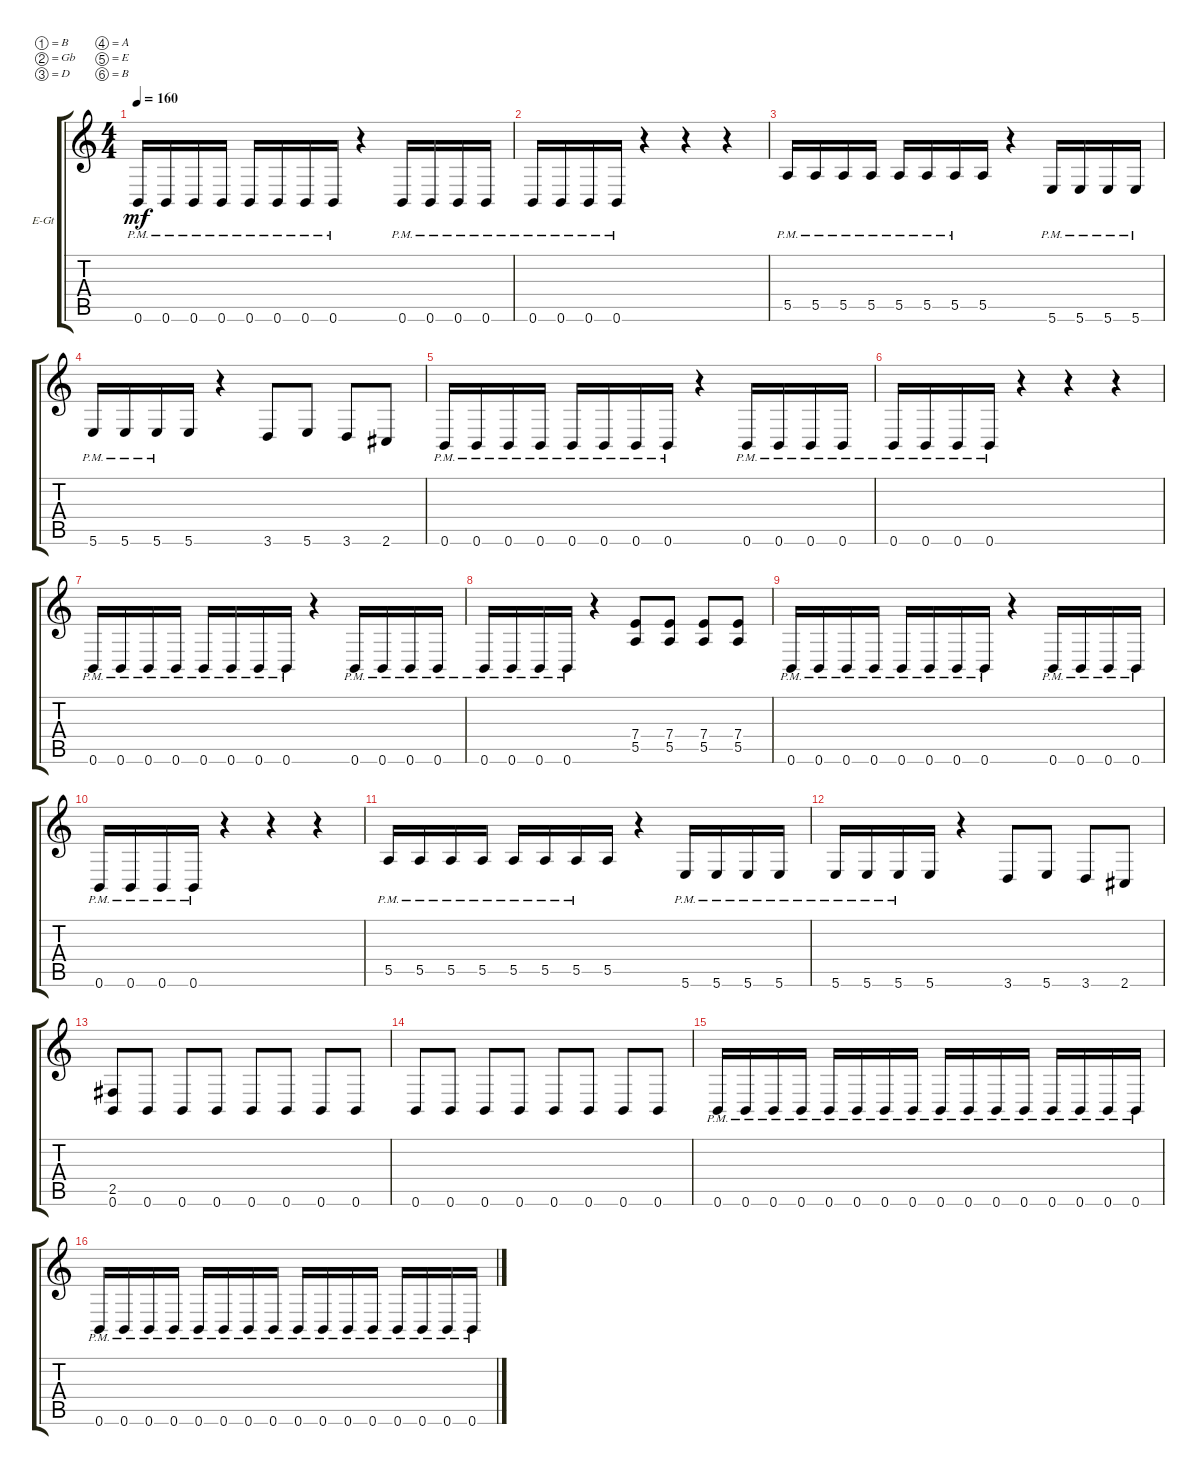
\bracketExtendMode groupsimilarinstruments
\firstSystemTrackNameOrientation horizontal
\otherSystemsTrackNameOrientation horizontal
\track ("Guitar 1" "E-Gt") {instrument distortionguitar}
\staff {score tabs}
\tuning (B3 Gb3 D3 A2 E2 B1)
\ts (4 4)
\tempo 160
\clef g2
\ks c
0.6{pm}.16{dy mf} 0.6{pm}.16 0.6{pm}.16 0.6{pm}.16 0.6{pm}.16 0.6{pm}.16 0.6{pm}.16 0.6{pm}.16 r.4 0.6{pm}.16 0.6{pm}.16 0.6{pm}.16 0.6{pm}.16 |
0.6{pm}.16 0.6{pm}.16 0.6{pm}.16 0.6{pm}.16 r.4 r.4 r.4 |
5.5{pm}.16 5.5{pm}.16 5.5{pm}.16 5.5{pm}.16 5.5{pm}.16 5.5{pm}.16 5.5{pm}.16 5.5.16 r.4 5.6{pm}.16 5.6{pm}.16 5.6{pm}.16 5.6{pm}.16 |
5.6{pm}.16 5.6{pm}.16 5.6{pm}.16 5.6.16 r.4 3.6.8 5.6.8 3.6.8 2.6.8 |
0.6{pm}.16 0.6{pm}.16 0.6{pm}.16 0.6{pm}.16 0.6{pm}.16 0.6{pm}.16 0.6{pm}.16 0.6{pm}.16 r.4 0.6{pm}.16 0.6{pm}.16 0.6{pm}.16 0.6{pm}.16 |
0.6{pm}.16 0.6{pm}.16 0.6{pm}.16 0.6{pm}.16 r.4 r.4 r.4 |
0.6{pm}.16 0.6{pm}.16 0.6{pm}.16 0.6{pm}.16 0.6{pm}.16 0.6{pm}.16 0.6{pm}.16 0.6{pm}.16 r.4 0.6{pm}.16 0.6{pm}.16 0.6{pm}.16 0.6{pm}.16 |
0.6{pm}.16 0.6{pm}.16 0.6{pm}.16 0.6{pm}.16 r.4 (5.5 7.4).8 (5.5 7.4).8 (5.5 7.4).8 (5.5 7.4).8 |
0.6{pm}.16 0.6{pm}.16 0.6{pm}.16 0.6{pm}.16 0.6{pm}.16 0.6{pm}.16 0.6{pm}.16 0.6{pm}.16 r.4 0.6{pm}.16 0.6{pm}.16 0.6{pm}.16 0.6{pm}.16 |
0.6{pm}.16 0.6{pm}.16 0.6{pm}.16 0.6{pm}.16 r.4 r.4 r.4 |
5.5{pm}.16 5.5{pm}.16 5.5{pm}.16 5.5{pm}.16 5.5{pm}.16 5.5{pm}.16 5.5{pm}.16 5.5.16 r.4 5.6{pm}.16 5.6{pm}.16 5.6{pm}.16 5.6{pm}.16 |
5.6{pm}.16 5.6{pm}.16 5.6{pm}.16 5.6.16 r.4 3.6.8 5.6.8 3.6.8 2.6.8 |
(0.6 2.5).8 0.6.8 0.6.8 0.6.8 0.6.8 0.6.8 0.6.8 0.6.8 |
0.6.8 0.6.8 0.6.8 0.6.8 0.6.8 0.6.8 0.6.8 0.6.8 |
0.6{pm}.16 0.6{pm}.16 0.6{pm}.16 0.6{pm}.16 0.6{pm}.16 0.6{pm}.16 0.6{pm}.16 0.6{pm}.16 0.6{pm}.16 0.6{pm}.16 0.6{pm}.16 0.6{pm}.16 0.6{pm}.16 0.6{pm}.16 0.6{pm}.16 0.6{pm}.16 |
0.6{pm}.16 0.6{pm}.16 0.6{pm}.16 0.6{pm}.16 0.6{pm}.16 0.6{pm}.16 0.6{pm}.16 0.6{pm}.16 0.6{pm}.16 0.6{pm}.16 0.6{pm}.16 0.6{pm}.16 0.6{pm}.16 0.6{pm}.16 0.6{pm}.16 0.6{pm}.16
